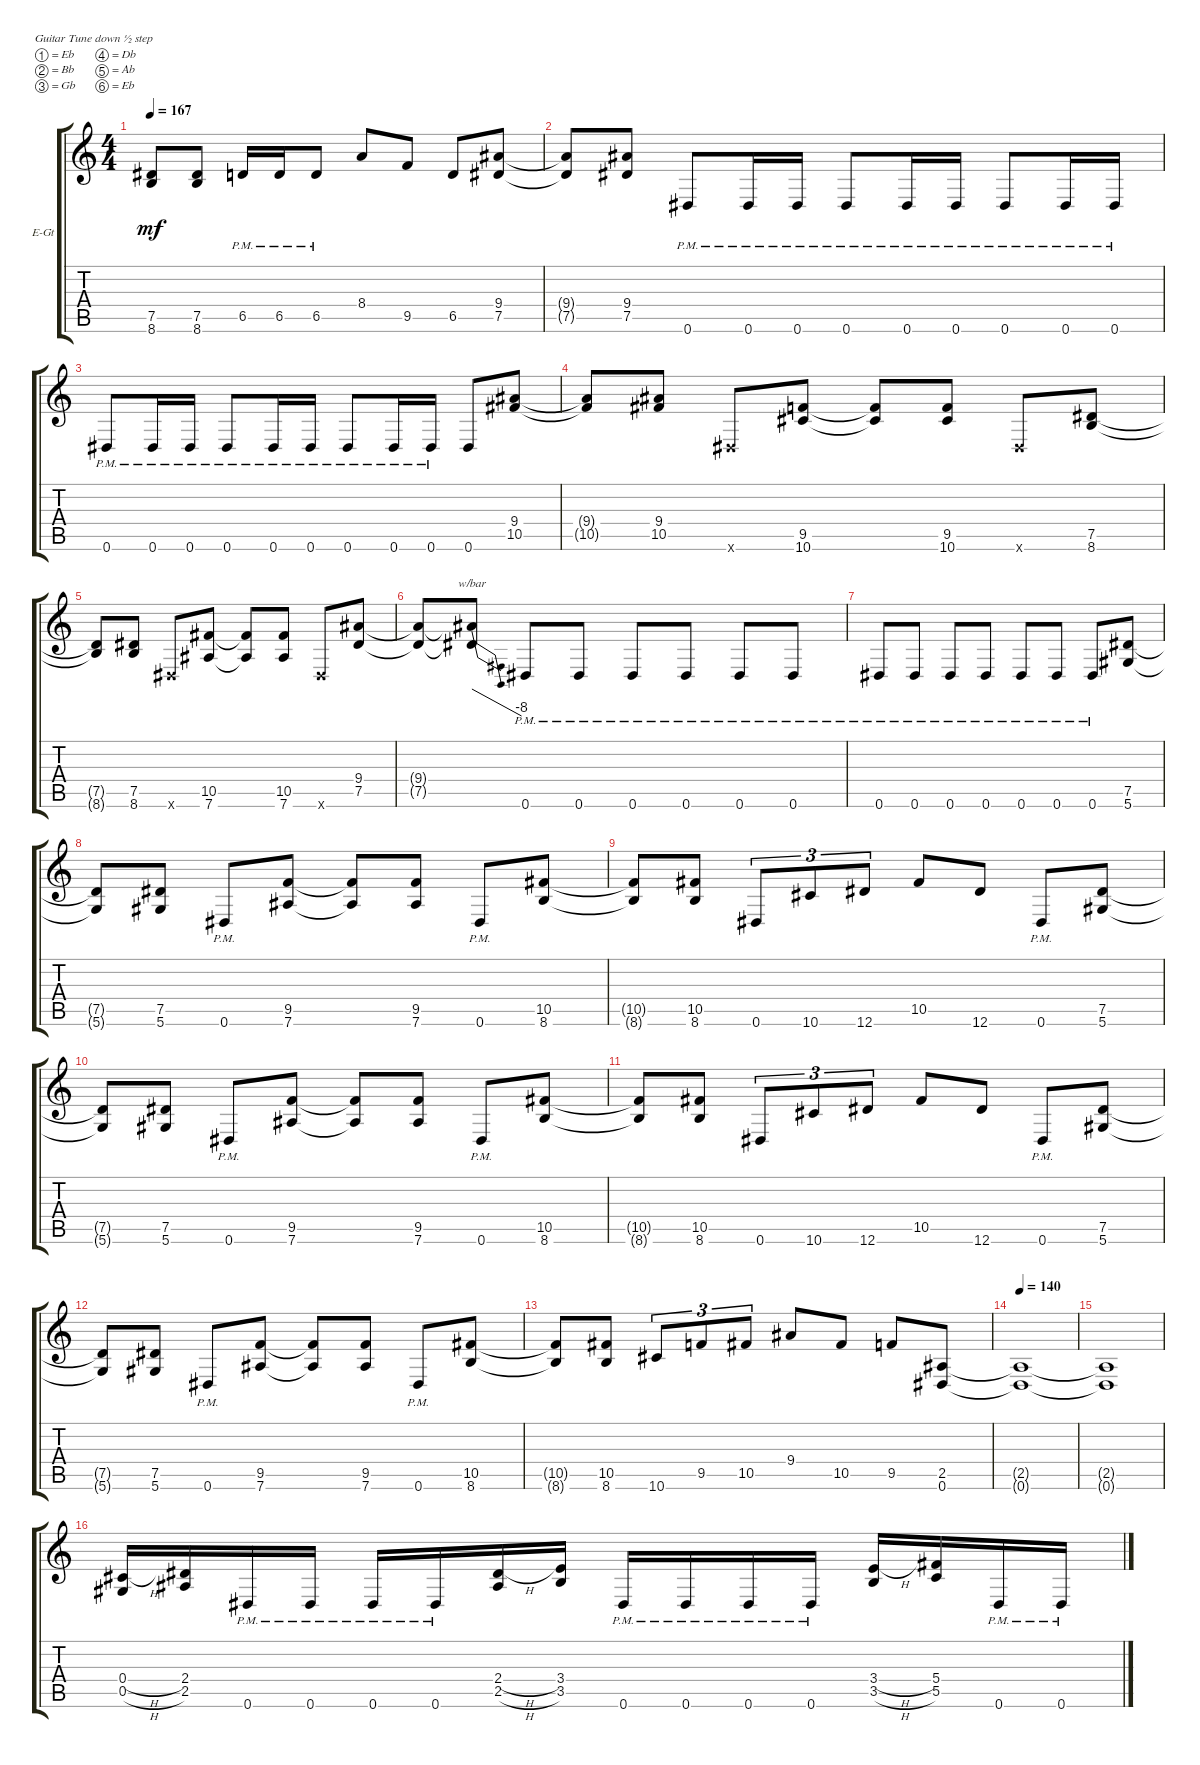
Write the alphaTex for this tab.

\bracketExtendMode groupsimilarinstruments
\firstSystemTrackNameOrientation horizontal
\otherSystemsTrackNameOrientation horizontal
\track ("right" "E-Gt") {instrument distortionguitar}
\staff {score tabs}
\tuning (Eb4 Bb3 Gb3 Db3 Ab2 Eb2)
\ts (4 4)
\tempo 167
\clef g2
\ks c
(8.6{t} 7.5{t}).8{dy mf} (8.6 7.5).8 6.5{pm}.16 6.5{pm}.16 6.5{pm}.8 8.4.8 9.5.8 6.5.8 (7.5 9.4).8 |
(7.5{t} 9.4{t}).8 (7.5 9.4).8 0.6{pm}.8 0.6{pm}.16 0.6{pm}.16 0.6{pm}.8 0.6{pm}.16 0.6{pm}.16 0.6{pm}.8 0.6{pm}.16 0.6{pm}.16 |
0.6{pm}.8 0.6{pm}.16 0.6{pm}.16 0.6{pm}.8 0.6{pm}.16 0.6{pm}.16 0.6{pm}.8 0.6{pm}.16 0.6{pm}.16 0.6.8 (10.5 9.4).8 |
(10.5{t} 9.4{t}).8 (10.5 9.4).8 0.6{x}.8 (10.6 9.5).8 (10.6{t} 9.5{t}).8 (10.6 9.5).8 0.6{x}.8 (8.6 7.5).8 |
(8.6{t} 7.5{t}).8 (8.6 7.5).8 0.6{x}.8 (7.6 10.5).8 (7.6{t} 10.5{t}).8 (7.6 10.5).8 0.6{x}.8 (7.5 9.4).8 |
(7.5{t} 9.4{t}).8 (7.5{t} 9.4{t}).8{tbe (dive default 0 0 59.4 -32)} 0.6{pm}.8 0.6{pm}.8 0.6{pm}.8 0.6{pm}.8 0.6{pm}.8 0.6{pm}.8 |
0.6{pm}.8 0.6{pm}.8 0.6{pm}.8 0.6{pm}.8 0.6{pm}.8 0.6{pm}.8 0.6{pm}.8 (5.6 7.5).8 |
(7.5{t} 5.6{t}).8 (5.6 7.5).8 0.6{pm}.8 (7.6 9.5).8 (7.6{t} 9.5{t}).8 (7.6 9.5).8 0.6{pm}.8 (8.6 10.5).8 |
(8.6{t} 10.5{t}).8 (10.5 8.6).8 0.6.8{tu (3 2)} 10.6.8{tu (3 2)} 12.6.8{tu (3 2)} 10.5.8 12.6.8 0.6{pm}.8 (5.6 7.5).8 |
(7.5{t} 5.6{t}).8 (5.6 7.5).8 0.6{pm}.8 (7.6 9.5).8 (7.6{t} 9.5{t}).8 (7.6 9.5).8 0.6{pm}.8 (8.6 10.5).8 |
(8.6{t} 10.5{t}).8 (10.5 8.6).8 0.6.8{tu (3 2)} 10.6.8{tu (3 2)} 12.6.8{tu (3 2)} 10.5.8 12.6.8 0.6{pm}.8 (5.6 7.5).8 |
(7.5{t} 5.6{t}).8 (5.6 7.5).8 0.6{pm}.8 (7.6 9.5).8 (7.6{t} 9.5{t}).8 (7.6 9.5).8 0.6{pm}.8 (8.6 10.5).8 |
(8.6{t} 10.5{t}).8 (10.5 8.6).8 10.6.8{tu (3 2)} 9.5.8{tu (3 2)} 10.5.8{tu (3 2)} 9.4.8 10.5.8 9.5.8 (0.6 2.5).8 |
\tempo 140
(2.5{t} 0.6{t}).1 |
(0.6{t} 2.5{t}).1 |
(0.5{h} 0.4{h}).16 (2.5 2.4).16 0.6{pm}.16 0.6{pm}.16 0.6{pm}.16 0.6{pm}.16 (2.5{h} 2.4{h}).16 (3.5 3.4).16 0.6{pm}.16 0.6{pm}.16 0.6{pm}.16 0.6{pm}.16 (3.5{h} 3.4{h}).16 (5.5 5.4).16 0.6{pm}.16 0.6{pm}.16
